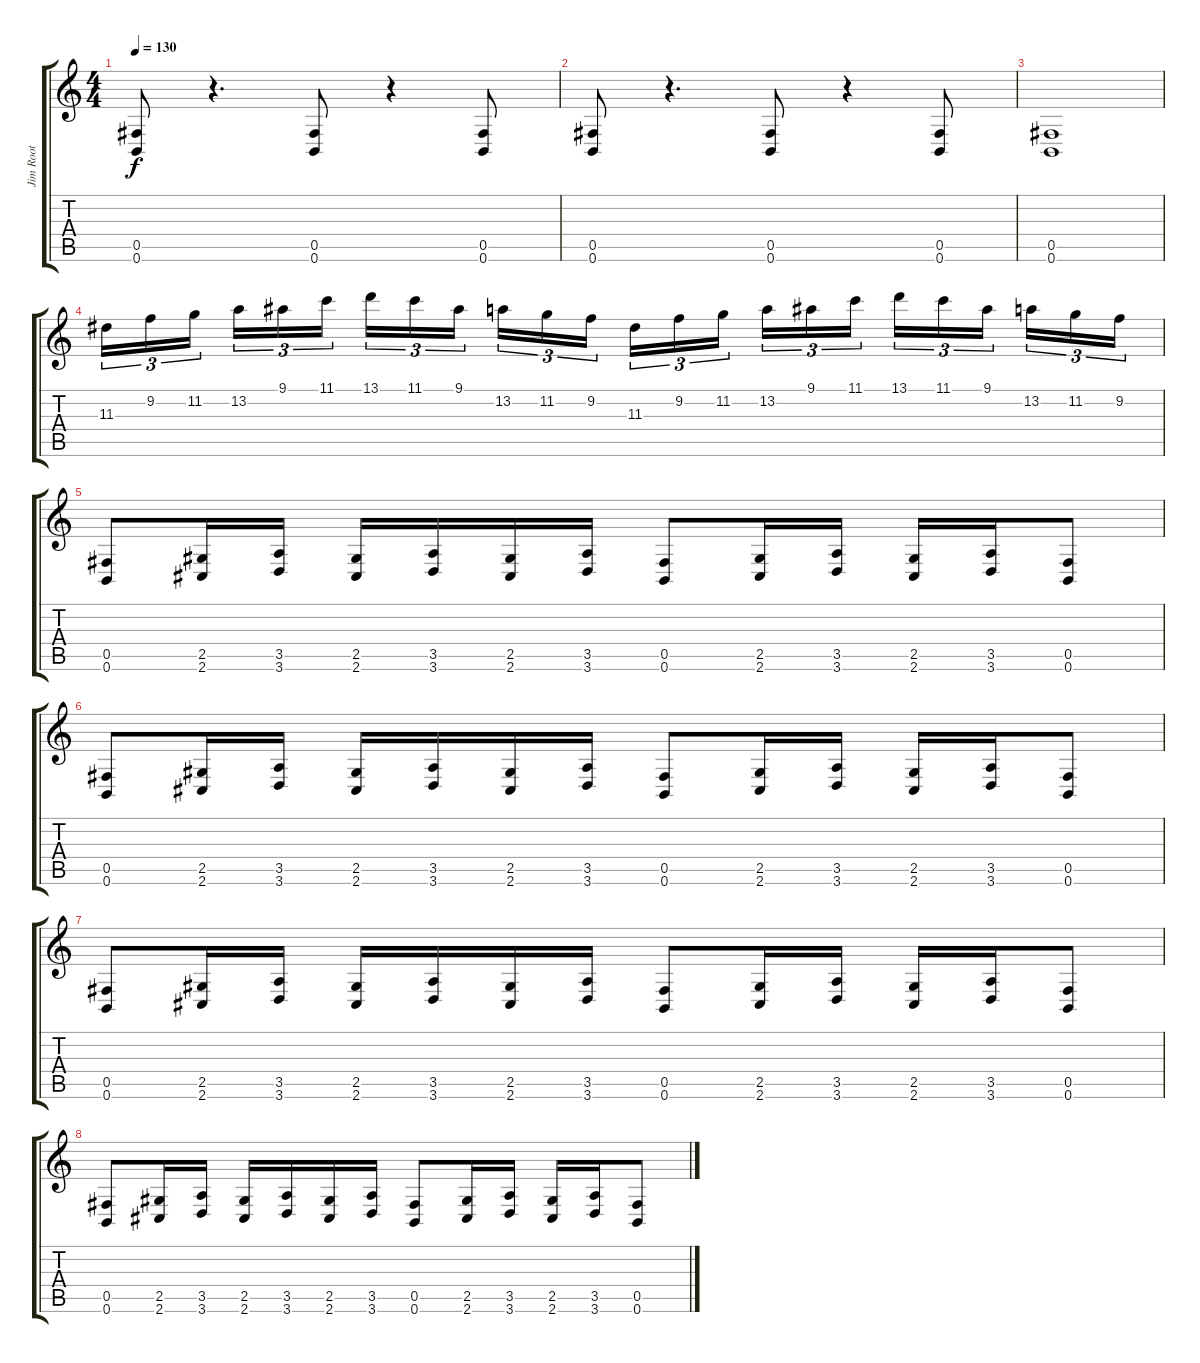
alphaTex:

\track ("Jim Root" "Jim Root") {instrument overdrivenguitar}
\staff {score tabs}
\tuning (Db4 Ab3 E3 B2 Gb2 B1) {hide}
\ts (4 4)
\tempo 130
\clef g2
\ks c
(0.5 0.6).8{dy f instrument overdrivenguitar} r.4{d} (0.5 0.6).8 r.4 (0.5 0.6).8 |
(0.5 0.6).8 r.4{d} (0.5 0.6).8 r.4 (0.5 0.6).8 |
(0.5 0.6).1 |
11.3.16{tu (3 2)} 9.2.16{tu (3 2)} 11.2.16{tu (3 2) beam splitsecondary} 13.2.16{tu (3 2)} 9.1.16{tu (3 2)} 11.1.16{tu (3 2)} 13.1.16{tu (3 2)} 11.1.16{tu (3 2)} 9.1.16{tu (3 2) beam splitsecondary} 13.2.16{tu (3 2)} 11.2.16{tu (3 2)} 9.2.16{tu (3 2)} 11.3.16{tu (3 2)} 9.2.16{tu (3 2)} 11.2.16{tu (3 2) beam splitsecondary} 13.2.16{tu (3 2)} 9.1.16{tu (3 2)} 11.1.16{tu (3 2)} 13.1.16{tu (3 2)} 11.1.16{tu (3 2)} 9.1.16{tu (3 2) beam splitsecondary} 13.2.16{tu (3 2)} 11.2.16{tu (3 2)} 9.2.16{tu (3 2)} |
(0.5 0.6).8 (2.5 2.6).16 (3.5 3.6).16 (2.5 2.6).16 (3.5 3.6).16 (2.5 2.6).16 (3.5 3.6).16 (0.5 0.6).8 (2.5 2.6).16 (3.5 3.6).16 (2.5 2.6).16 (3.5 3.6).16 (0.5 0.6).8 |
(0.5 0.6).8 (2.5 2.6).16 (3.5 3.6).16 (2.5 2.6).16 (3.5 3.6).16 (2.5 2.6).16 (3.5 3.6).16 (0.5 0.6).8 (2.5 2.6).16 (3.5 3.6).16 (2.5 2.6).16 (3.5 3.6).16 (0.5 0.6).8 |
(0.5 0.6).8 (2.5 2.6).16 (3.5 3.6).16 (2.5 2.6).16 (3.5 3.6).16 (2.5 2.6).16 (3.5 3.6).16 (0.5 0.6).8 (2.5 2.6).16 (3.5 3.6).16 (2.5 2.6).16 (3.5 3.6).16 (0.5 0.6).8 |
(0.5 0.6).8 (2.5 2.6).16 (3.5 3.6).16 (2.5 2.6).16 (3.5 3.6).16 (2.5 2.6).16 (3.5 3.6).16 (0.5 0.6).8 (2.5 2.6).16 (3.5 3.6).16 (2.5 2.6).16 (3.5 3.6).16 (0.5 0.6).8
